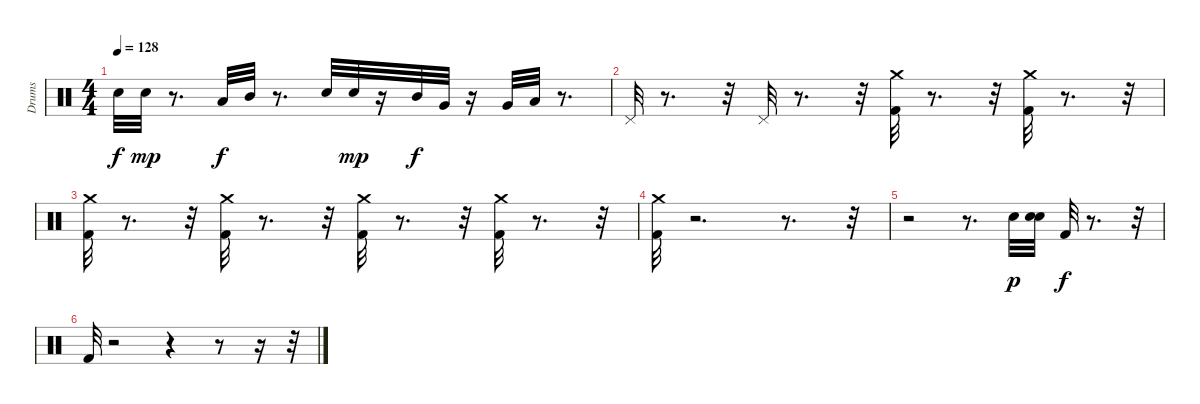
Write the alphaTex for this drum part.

\track ("Drums" "Drums") {instrument percussion}
\staff {score}
\articulation defaults
\ts (4 4)
\tempo 128
\clef neutral
\ks c "Electric Snare (hit)".32{dy f} "Snare (hit) 2".32{dy mp}
r.8{d} "Low Tom (hit)".32{dy f} "Mid Tom (hit)".32 r.8{d} "Electric Snare (hit)".32 "Snare (hit) 2".32{dy mp} r.16 "Mid Tom (hit)".32{dy f} "Very Low Tom (hit)".32 r.16 "Very Low Tom (hit)".32 "Low Floor Tom (hit)".32 r.8{d} |
"Pedal Hi-Hat (hit)".32 r.8{d} r.32 "Pedal Hi-Hat (hit)".32 r.8{d} r.32 ("Crash medium (hit)" "Kick (hit) 2").32 r.8{d} r.32 ("Crash medium (hit)" "Kick (hit) 2").32 r.8{d} r.32 |
("Crash medium (hit)" "Kick (hit) 2").32 r.8{d} r.32 ("Crash medium (hit)" "Kick (hit) 2").32 r.8{d} r.32 ("Crash medium (hit)" "Kick (hit) 2").32 r.8{d} r.32 ("Crash medium (hit)" "Kick (hit) 2").32 r.8{d} r.32 |
("Crash medium (hit)" "Kick (hit) 2").32 r.2{d} r.8{d} r.32 |
r.2 r.8{d} "Electric Snare (hit)".32{dy p} ("Electric Snare (hit)" "Electric Snare (hit)").32 "Kick (hit) 2".32{dy f} r.8{d} r.32 |
"Kick (hit) 2".32 r.2 r.4 r.8 r.16 r.32
